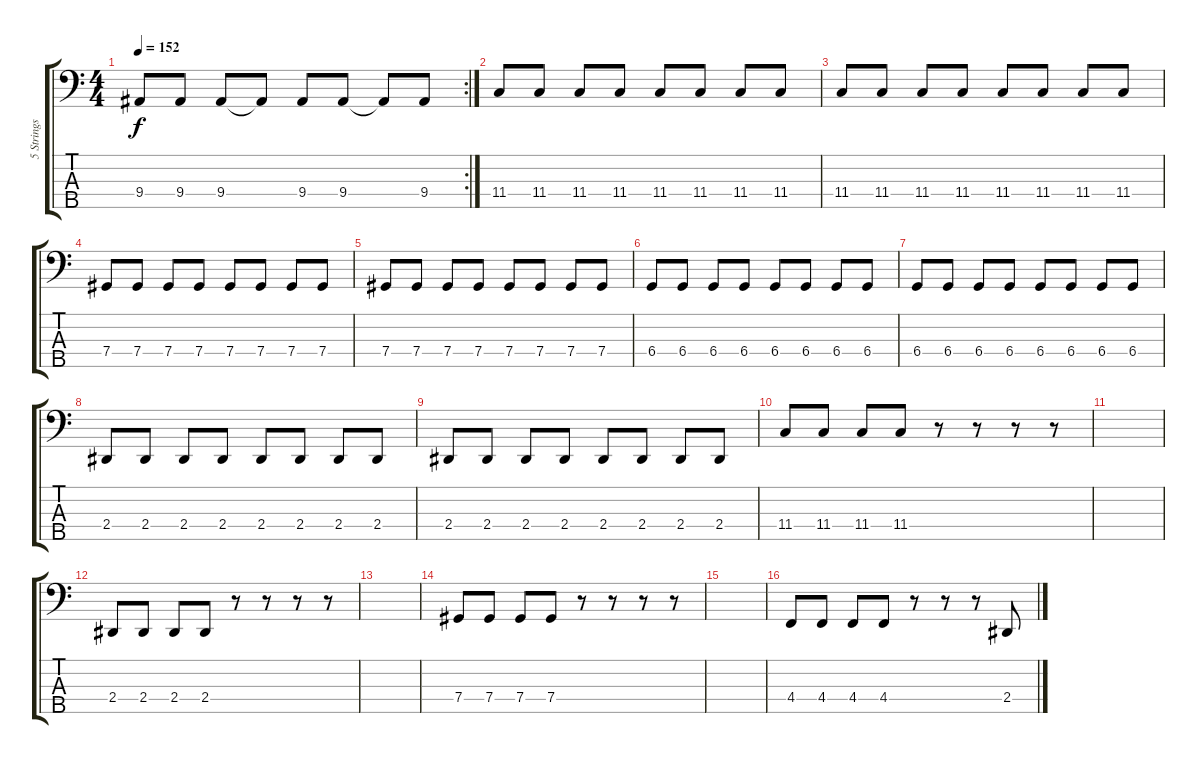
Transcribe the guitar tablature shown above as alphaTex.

\track ("5 Strings Bass" "5 Strings ") {instrument electricbassfinger}
\staff {score tabs}
\tuning (E2 B1 Gb1 Db1 Ab0) {hide}
\rc 2
\ts (4 4)
\tempo 152
\clef f4
\ks c
9.4{t}.8{dy f} 9.4.8 9.4.8 9.4{t}.8 9.4.8 9.4.8 9.4{t}.8 9.4.8 |
11.4.8 11.4.8 11.4.8 11.4.8 11.4.8 11.4.8 11.4.8 11.4.8 |
11.4.8 11.4.8 11.4.8 11.4.8 11.4.8 11.4.8 11.4.8 11.4.8 |
7.4.8 7.4.8 7.4.8 7.4.8 7.4.8 7.4.8 7.4.8 7.4.8 |
7.4.8 7.4.8 7.4.8 7.4.8 7.4.8 7.4.8 7.4.8 7.4.8 |
6.4.8 6.4.8 6.4.8 6.4.8 6.4.8 6.4.8 6.4.8 6.4.8 |
6.4.8 6.4.8 6.4.8 6.4.8 6.4.8 6.4.8 6.4.8 6.4.8 |
2.4.8 2.4.8 2.4.8 2.4.8 2.4.8 2.4.8 2.4.8 2.4.8 |
2.4.8 2.4.8 2.4.8 2.4.8 2.4.8 2.4.8 2.4.8 2.4.8 |
11.4.8 11.4.8 11.4.8 11.4.8 r.8 r.8 r.8 r.8 |
|
2.4.8 2.4.8 2.4.8 2.4.8 r.8 r.8 r.8 r.8 |
|
7.4.8 7.4.8 7.4.8 7.4.8 r.8 r.8 r.8 r.8 |
|
4.4.8 4.4.8 4.4.8 4.4.8 r.8 r.8 r.8 2.4.8
